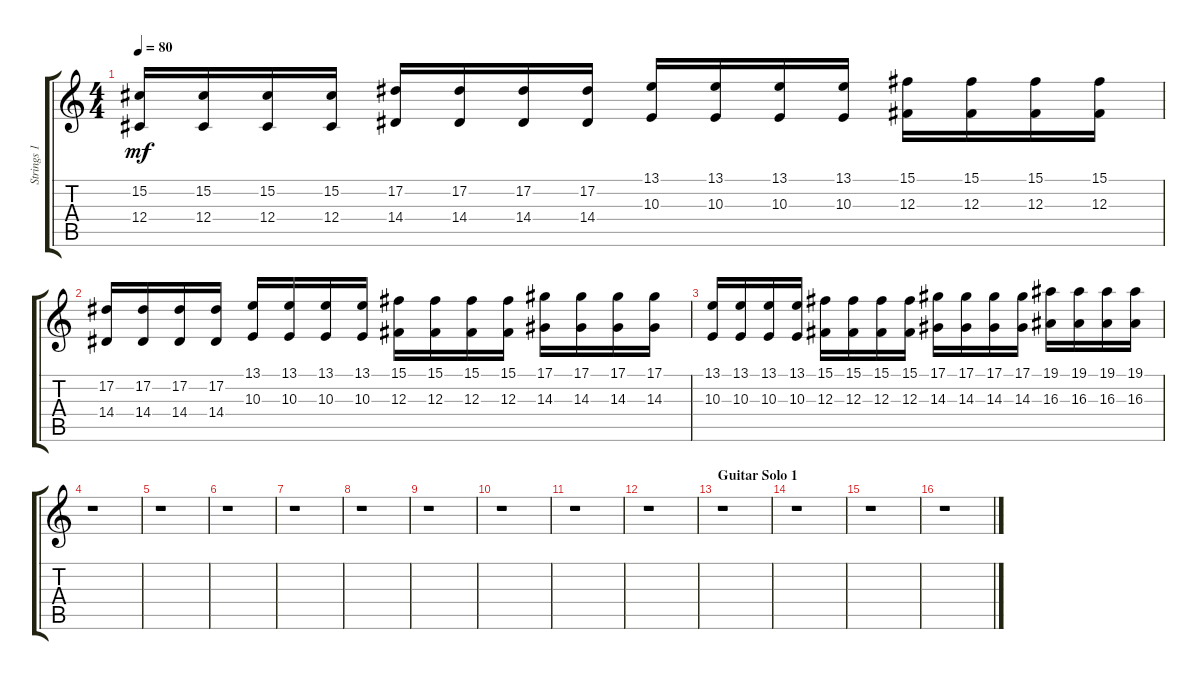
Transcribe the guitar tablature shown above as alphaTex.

\track ("Strings 1" "Strings 1") {instrument stringensemble1}
\staff {score tabs}
\tuning (Eb4 Bb3 Gb3 Db3 Ab2 Eb2) {hide}
\ts (4 4)
\tempo 80
\clef g2
\ks c
(15.2 12.4).16{dy mf} (15.2 12.4).16 (15.2 12.4).16 (15.2 12.4).16 (17.2 14.4).16 (17.2 14.4).16 (17.2 14.4).16 (17.2 14.4).16 (13.1 10.3).16 (13.1 10.3).16 (13.1 10.3).16 (13.1 10.3).16 (15.1 12.3).16 (15.1 12.3).16 (15.1 12.3).16 (15.1 12.3).16 |
(17.2 14.4).16 (17.2 14.4).16 (17.2 14.4).16 (17.2 14.4).16 (13.1 10.3).16 (13.1 10.3).16 (13.1 10.3).16 (13.1 10.3).16 (15.1 12.3).16 (15.1 12.3).16 (15.1 12.3).16 (15.1 12.3).16 (17.1 14.3).16 (17.1 14.3).16 (17.1 14.3).16 (17.1 14.3).16 |
(13.1 10.3).16 (13.1 10.3).16 (13.1 10.3).16 (13.1 10.3).16 (15.1 12.3).16 (15.1 12.3).16 (15.1 12.3).16 (15.1 12.3).16 (17.1 14.3).16 (17.1 14.3).16 (17.1 14.3).16 (17.1 14.3).16 (19.1 16.3).16 (19.1 16.3).16 (19.1 16.3).16 (19.1 16.3).16 |
r.1 |
r.1 |
r.1 |
r.1 |
r.1 |
r.1 |
r.1 |
r.1 |
r.1 |
\section ("" "Guitar Solo 1")
r.1 |
r.1 |
r.1 |
r.1
